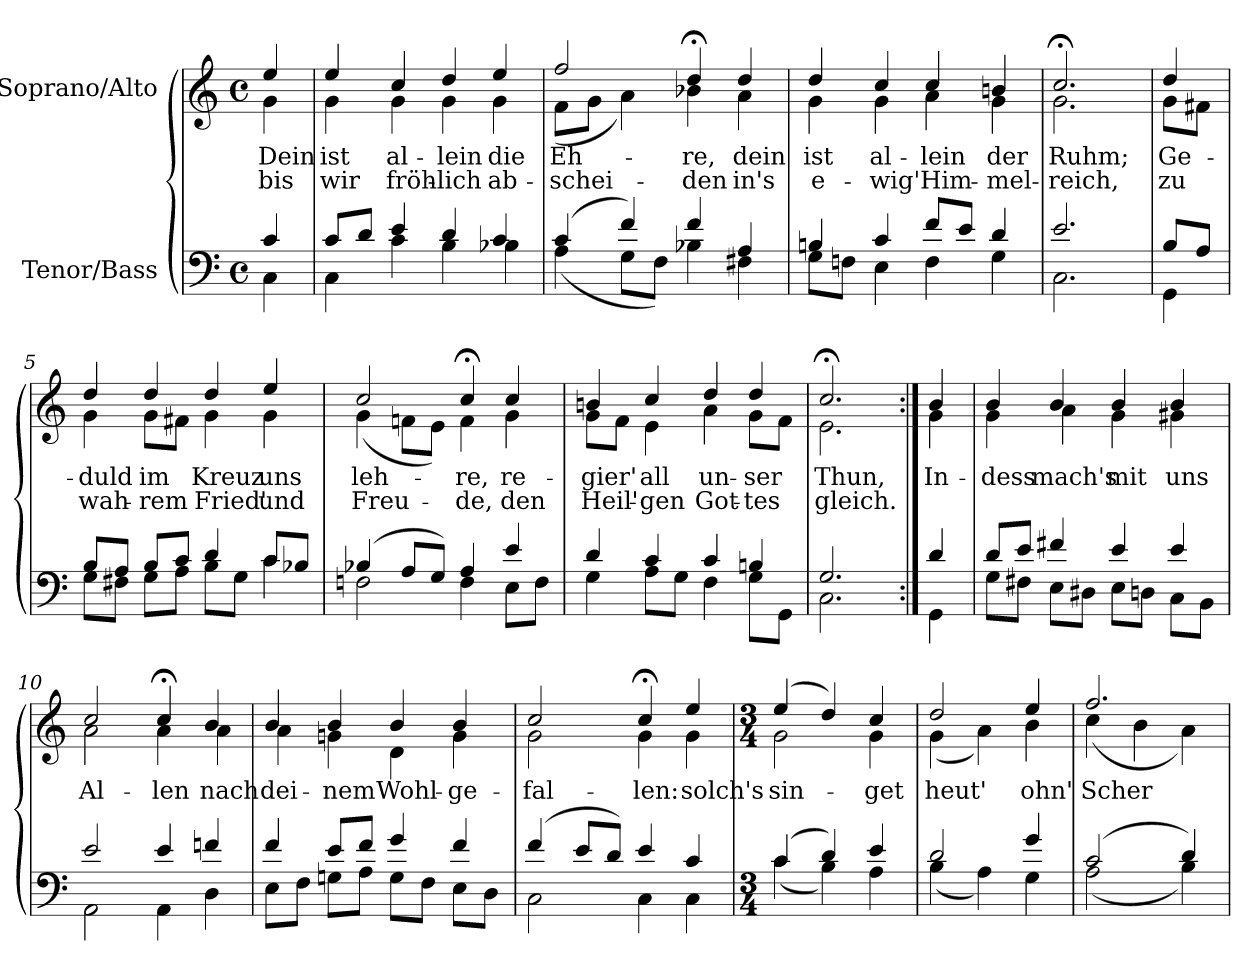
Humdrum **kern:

**kern	**kern	**text	**text
*part2	*part1	*part1	*part1
*staff2	*staff1	*staff1	*staff1
*I"Tenor/Bass	*I"Soprano/Alto	*	*
*clefF4	*clefG2	*	*
*k[]	*k[]	*	*
*M4/4	*M4/4	*	*
*met(c)	*met(c)	*	*
=	=	=	=
*^	*	*	*
!	!	!	!LO:LY:b	!LO:LY:b
*	*	*^	*	*
4c/	4C\	4ee/	4g\	Dein	bis
=1	=1	=1	=1	=1	=1
!	!	!	!	!LO:LY:b	!LO:LY:b
8c/L	4C\	4ee/	4g\	ist	wir
8d/J	.	.	.	.	.
!	!	!	!	!LO:LY:b	!LO:LY:b
4e/	4c\	4cc/	4g\	al-	fröh-
!	!	!	!	!LO:LY:b	!LO:LY:b
4d/	4B\	4dd/	4g\	-lein	-lich
!	!	!	!	!LO:LY:b	!LO:LY:b
4c/	4B-X\	4ee/	4g\	die	ab-
=2	=2	=2	=2	=2	=2
!	!	!	!	!LO:LY:b	!LO:LY:b
(4c/	(4A\	2ff/	(8f\L	Eh-	-schei-
.	.	.	8g\J	.	.
4f/)	8G\L	.	4a\)	.	.
.	8F\J)	.	.	.	.
!	!	!	!	!LO:LY:b	!LO:LY:b
4f/	4B-X\	4dd;</	4b-X\	-re,	-den
!	!	!	!	!LO:LY:b	!LO:LY:b
4A/	4F#X\	4dd/	4a\	dein	in's
=3	=3	=3	=3	=3	=3
!	!	!	!	!LO:LY:b	!LO:LY:b
4Bn/	8G\L	4dd/	4g\	ist	e-
.	8Fn\J	.	.	.	.
!	!	!	!	!LO:LY:b	!LO:LY:b
4c/	4E\	4cc/	4g\	al-	-wig'
!	!	!	!	!LO:LY:b	!LO:LY:b
8f/L	4F\	4cc/	4a\	-lein	Him-
8e/J	.	.	.	.	.
!	!	!	!	!LO:LY:b	!LO:LY:b
4d/	4G\	4bn/	4g\	der	-mel-
=4	=4	=4	=4	=4	=4
!	!	!	!	!LO:LY:b	!LO:LY:b
2.e/	2.C\	2.cc;</	2.g\	Ruhm;	-reich,
!!LO:LB:g=z	!!
=4X1	=4X1	=4X1	=4X1	=4X1	=4X1
!	!	!	!	!LO:LY:b	!LO:LY:b
8B/L	4GG\	4dd/	8g\L	Ge-	zu
8A/J	.	.	8f#X\J	.	.
=5	=5	=5	=5	=5	=5
!	!	!	!	!LO:LY:b	!LO:LY:b
8B/L	8G\L	4dd/	4g\	-duld	wah-
8A/J	8F#X\J	.	.	.	.
!	!	!	!	!LO:LY:b	!LO:LY:b
8B/L	8G\L	4dd/	8g\L	im	-rem
8c/J	8A\J	.	8f#X\J	.	.
!	!	!	!	!LO:LY:b	!LO:LY:b
4d/	8B\L	4dd/	4g\	Kreuz	Fried'
.	8G\J	.	.	.	.
!	!	!	!	!LO:LY:b	!LO:LY:b
8c/L	4c\	4ee/	4g\	uns	und
8B-X/J	.	.	.	.	.
=6	=6	=6	=6	=6	=6
!	!	!	!	!LO:LY:b	!LO:LY:b
(4B-X/	2Fn\	2cc/	(4g\	leh-	Freu-
8A/L	.	.	8fn\L	.	.
8G/J)	.	.	8e\J)	.	.
!	!	!	!	!LO:LY:b	!LO:LY:b
4A/	4F\	4cc;</	4f\	-re,	-de,
!	!	!	!	!LO:LY:b	!LO:LY:b
4e/	8E\L	4cc/	4g\	re-	den
.	8F\J	.	.	.	.
=7	=7	=7	=7	=7	=7
!	!	!	!	!LO:LY:b	!LO:LY:b
4d/	4G\	4bn/	8g\L	-gier'	Heil'-
.	.	.	8f\J	.	.
!	!	!	!	!LO:LY:b	!LO:LY:b
4c/	8A\L	4cc/	4e\	all	-gen
.	8G\J	.	.	.	.
!	!	!	!	!LO:LY:b	!LO:LY:b
4c/	4F\	4dd/	4a\	un-	Got-
!	!	!	!	!LO:LY:b	!LO:LY:b
4Bn/	8G\L	4dd/	8g\L	-ser	-tes
.	8GG\J	.	8f\J	.	.
=8	=8	=8	=8	=8	=8
!	!	!	!	!LO:LY:b	!LO:LY:b
2.G/	2.C\	2.cc;</	2.e\	Thun,	gleich.
!!LO:LB:g=z	!!
=8X2:|!	=8X2:|!	=8X2:|!	=8X2:|!	=8X2:|!	=8X2:|!
!	!	!	!	!LO:LY:b	!
4d/	4GG\	4b/	4g\	In-	.
=9	=9	=9	=9	=9	=9
!	!	!	!	!LO:LY:b	!
8d/L	8G\L	4b/	4g\	-dess	.
8e/J	8F#X\J	.	.	.	.
!	!	!	!	!LO:LY:b	!
4f#X/	8E\L	4b/	4a\	mach's	.
.	8D#X\J	.	.	.	.
!	!	!	!	!LO:LY:b	!
4e/	8E\L	4b/	4g\	mit	.
.	8Dn\J	.	.	.	.
!	!	!	!	!LO:LY:b	!
4e/	8C\L	4b/	4g#X\	uns	.
.	8BB\J	.	.	.	.
=10	=10	=10	=10	=10	=10
!	!	!	!	!LO:LY:b	!
2e/	2AA\	2cc/	2a\	Al-	.
!	!	!	!	!LO:LY:b	!
4e/	4AA\	4cc;</	4a\	-len	.
!	!	!	!	!LO:LY:b	!
4fn/	4D\	4b/	4a\	nach	.
=11	=11	=11	=11	=11	=11
!	!	!	!	!LO:LY:b	!
4f/	8E\L	4b/	4a\	dei-	.
.	8F\J	.	.	.	.
!	!	!	!	!LO:LY:b	!
8e/L	8Gn\L	4b/	4gn\	-nem	.
8f/J	8A\J	.	.	.	.
!	!	!	!	!LO:LY:b	!
4g/	8G\L	4b/	4d\	Wohl-	.
.	8F\J	.	.	.	.
!	!	!	!	!LO:LY:b	!
4f/	8E\L	4b/	4g\	-ge-	.
.	8D\J	.	.	.	.
=12	=12	=12	=12	=12	=12
!	!	!	!	!LO:LY:b	!
(4f/	2C\	2cc/	2g\	-fal-	.
8e/L	.	.	.	.	.
8d/J)	.	.	.	.	.
!	!	!	!	!LO:LY:b	!
4e/	4C\	4cc;</	4g\	-len:	.
!	!	!	!	!LO:LY:b	!
4c/	4C\	4ee/	4g\	solch's	.
!!LO:LB:g=z	!!
=13	=13	=13	=13	=13	=13
*M3/4	*	*M3/4	*	*	*
!	!	!	!	!LO:LY:b	!
(4c/	(4c\	(4ee/	2g\	sin-	.
4d/)	4B\)	4dd/)	.	.	.
!	!	!	!	!LO:LY:b	!
4e/	4A\	4cc/	4g\	-get	.
=14	=14	=14	=14	=14	=14
!	!	!	!	!LO:LY:b	!
2d/	(4B\	2dd/	(4g\	heut'	.
.	4A\)	.	4a\)	.	.
!	!	!	!	!LO:LY:b	!
4g/	4G\	4ee/	4b\	ohn'	.
=15	=15	=15	=15	=15	=15
!	!	!	!	!LO:LY:b	!
(2c/	(2A\	2.ff/	(4cc\	Scher-	.
.	.	.	4b\	.	.
4d/)	4B\)	.	4a\)	.	.
*v	*v	*	*	*	*
*	*v	*v	*	*
=	=	=	=
*-	*-	*-	*-
